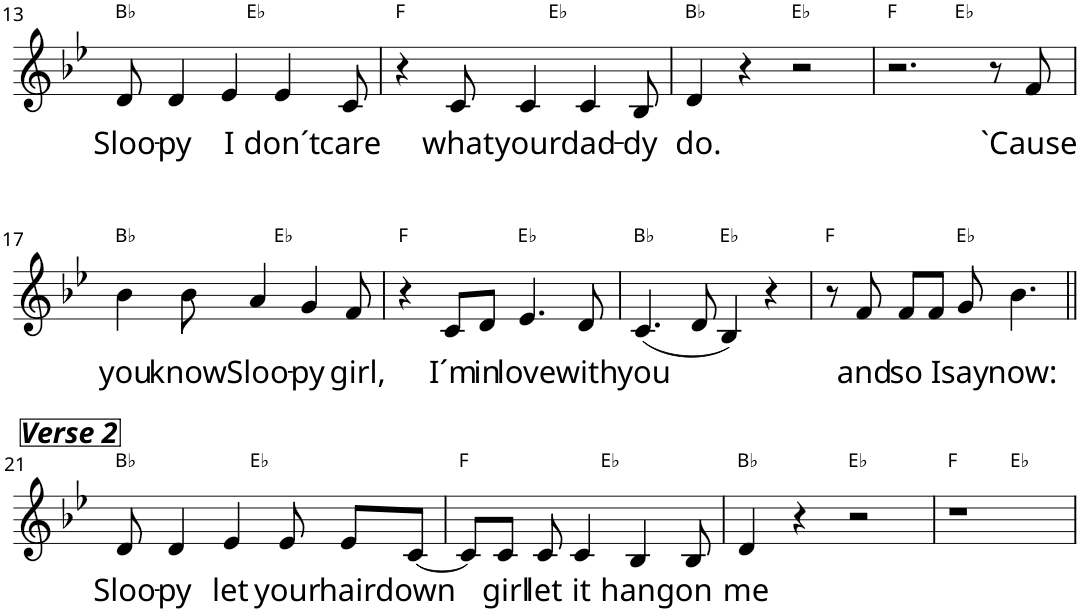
**kern	**text	**harte
*part1	*part1	*part1
*staff1	*staff1	*
*I"Voice	*	*
*I'Voice	*	*
!!LO:PB:g=z
*clefG2	*	*
*k[b-e-]	*	*
*B-:	*	*
*M4/4	*	*
*met(c)	*	*
=13	=13	=13
!	!LO:LY:b	!
*^	*	*
8d/	2ryy	Sloo-	Bb:maj
!	!	!LO:LY:b	!
4d/	.	-py	.
!	!	!LO:LY:b	!
4e-/	.	I	.
.	2ryy	.	Eb:maj
!	!	!LO:LY:b	!
4e-/	.	don´t	.
!	!	!LO:LY:b	!
8c/	.	care	.
=14	=14	=14	=14
4r	2ryy	.	F:maj
!	!	!LO:LY:b	!
8c/	.	what	.
!	!	!LO:LY:b	!
4c/	.	your	.
.	2ryy	.	Eb:maj
!	!	!LO:LY:b	!
4c/	.	dad-	.
!	!	!LO:LY:b	!
8B-/	.	-dy	.
=15	=15	=15	=15
!	!	!LO:LY:b	!
*v	*v	*	*
4d/	do.	Bb:maj
4r	.	.
2r	.	Eb:maj
=16	=16	=16
*^	*	*
2.r	2ryy	.	F:maj
.	2ryy	.	Eb:maj
8r	.	.	.
!	!	!LO:LY:b	!
8f/	.	`Cause	.
!!LO:LB:g=z	!!
=17	=17	=17	=17
!	!	!LO:LY:b	!
4b-\	2ryy	you	Bb:maj
!	!	!LO:LY:b	!
8b-\	.	know	.
!	!	!LO:LY:b	!
4a/	.	Sloo-	.
.	2ryy	.	Eb:maj
!	!	!LO:LY:b	!
4g/	.	-py	.
!	!	!LO:LY:b	!
8f/	.	girl,	.
*v	*v	*	*
=18	=18	=18
4r	.	F:maj
!	!LO:LY:b	!
8c/L	I´m	.
!	!LO:LY:b	!
8d/J	in	.
!	!LO:LY:b	!
4.e-/	love	Eb:maj
!	!LO:LY:b	!
8d/	with	.
=19	=19	=19
!	!LO:LY:b	!
(4.c/	you	Bb:maj
8d/	.	.
4B-/)	.	Eb:maj
4r	.	.
=20	=20	=20
8r	.	F:maj
!	!LO:LY:b	!
8f/	and	.
!	!LO:LY:b	!
8f/L	so	.
!	!LO:LY:b	!
8f/J	I	.
!	!LO:LY:b	!
8g/	say	Eb:maj
!	!LO:LY:b	!
4.b-\	now:	.
!!LO:LB:g=z
=21||	=21||	=21||
!LO:TX:a:Bi:t=Verse 2	!	!
!	!LO:LY:b	!
*^	*	*
8d/	2ryy	Sloo-	Bb:maj
!	!	!LO:LY:b	!
4d/	.	-py	.
!	!	!LO:LY:b	!
4e-/	.	let	.
.	2ryy	.	Eb:maj
!	!	!LO:LY:b	!
8e-/	.	your	.
!	!	!LO:LY:b	!
8e-/L	.	hair	.
!	!	!LO:LY:b	!
[8c/J	.	down	.
=22	=22	=22	=22
8c/L]	2ryy	.	F:maj
!	!	!LO:LY:b	!
8c/J	.	girl	.
!	!	!LO:LY:b	!
8c/	.	let	.
!	!	!LO:LY:b	!
4c/	.	it	.
.	2ryy	.	Eb:maj
!	!	!LO:LY:b	!
4B-/	.	hang	.
!	!	!LO:LY:b	!
8B-/	.	on	.
=23	=23	=23	=23
!	!	!LO:LY:b	!
*v	*v	*	*
4d/	me	Bb:maj
4r	.	.
2r	.	Eb:maj
=24	=24	=24
*^	*	*
1r	2ryy	.	F:maj
.	2ryy	.	Eb:maj
*v	*v	*	*
=	=	=
*-	*-	*-
